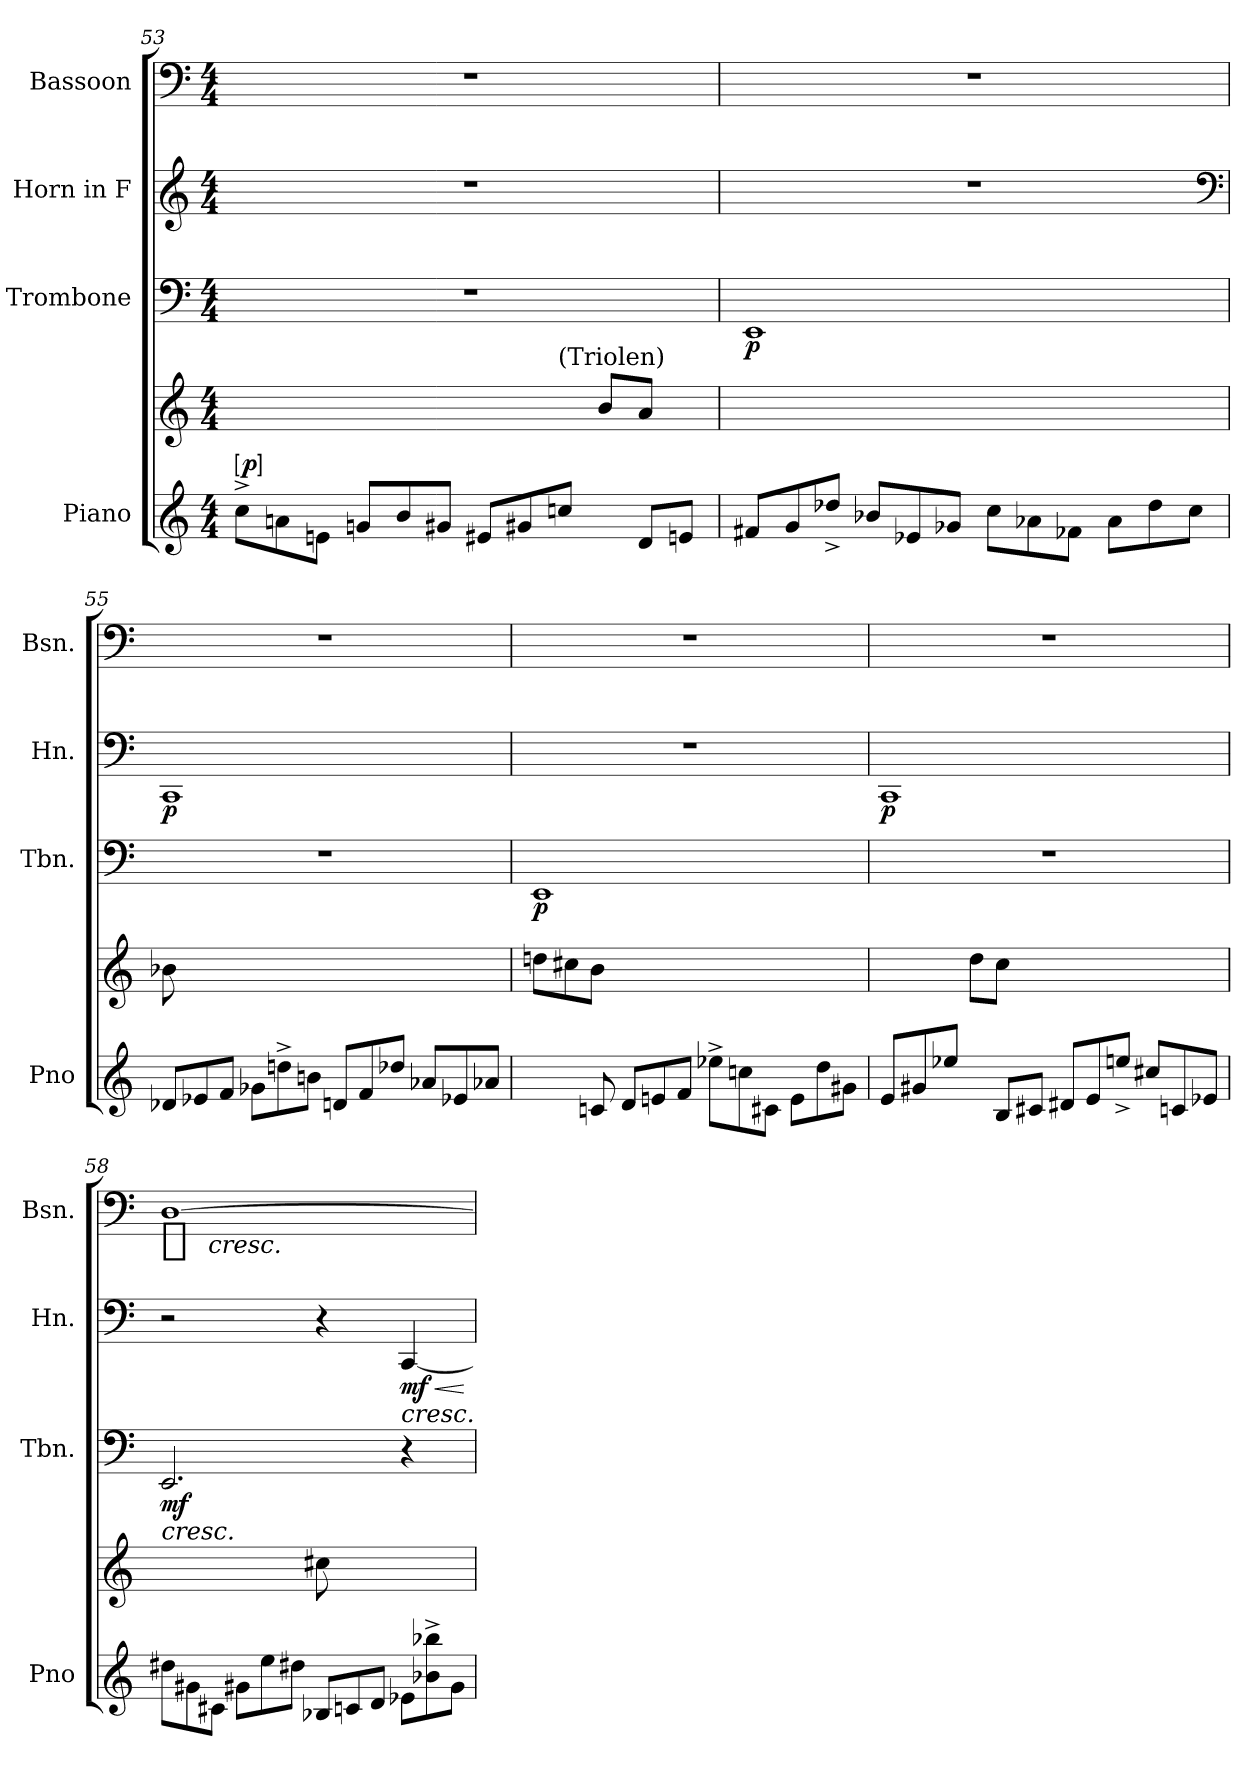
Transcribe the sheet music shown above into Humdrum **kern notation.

**kern	**kern	**dynam	**kern	**dynam	**kern	**dynam	**kern	**dynam
*part4	*part4	*part4	*part3	*part3	*part2	*part2	*part1	*part1
*staff5	*staff4	*staff4/5	*staff3	*staff3	*staff2	*staff2	*staff1	*staff1
*I"Piano	*	*	*I"Trombone	*	*I"Horn in F	*	*I"Bassoon	*
*I'Pno	*	*	*I'Tbn.	*	*I'Hn.	*	*I'Bsn.	*
*clefG2	*clefG2	*	*clefF4	*	*clefG2	*	*clefF4	*
*	*	*	*	*	*ITrd-3c-5	*	*	*
*k[]	*	*	*k[]	*	*	*	*k[]	*
*M4/4	*M4/4	*	*M4/4	*	*M4/4	*	*M4/4	*
*MM131	*MM131	*	*MM131	*	*MM131	*	*MM131	*
*Xtuplet	*	*	*	*	*	*	*	*
=53	=53	=53	=53	=53	=53	=53	=53	=53
!	!LO:TX:t=[quarter] = 131	!	!	!	!	!	!	!
!	!	!LO:DY:a=2:ed=brack	!	!	!	!	!	!
*	*^	*	*	*	*	*	*	*
12cc^\L	4ryy	3%2ryy	p	1r	.	1r	.	1r	.
12an\	.	.	.	.	.	.	.	.	.
12en/J	.	.	.	.	.	.	.	.	.
12gnL	4ryy	.	.	.	.	.	.	.	.
12b/	.	.	.	.	.	.	.	.	.
12g#X\J	.	.	.	.	.	.	.	.	.
12e#X/L	4ryy	.	.	.	.	.	.	.	.
12g#X	.	.	.	.	.	.	.	.	.
!	!	!LO:TX:a:t=(Triolen)	!	!	!	!	!	!	!
12ccn\J	.	3ryy	.	.	.	.	.	.	.
*	*Xtuplet	*	*	*	*	*	*	*	*
12ryy	12bL	.	.	.	.	.	.	.	.
12dL	12aJ	.	.	.	.	.	.	.	.
12enJ	12ryy	.	.	.	.	.	.	.	.
*	*v	*v	*	*	*	*	*	*	*
=54	=54	=54	=54	=54	=54	=54	=54	=54
12f#X/L	1ryy	.	1EE	p	1r	.	1r	.
12g	.	.	.	.	.	.	.	.
12dd-X^>\J	.	.	.	.	.	.	.	.
12b-X\L	.	.	.	.	.	.	.	.
12e-X/	.	.	.	.	.	.	.	.
12g-XJ	.	.	.	.	.	.	.	.
12cc\L	.	.	.	.	.	.	.	.
12a-X\	.	.	.	.	.	.	.	.
12f-X/J	.	.	.	.	.	.	.	.
12a-/L	.	.	.	.	.	.	.	.
12dd-\	.	.	.	.	.	.	.	.
12cc\J	.	.	.	.	.	.	.	.
*	*	*	*	*	*clefF4	*	*	*
=55	=55	=55	=55	=55	=55	=55	=55	=55
12d-XL	12b-X	.	1r	.	1FF	p	1r	.
12e-X	12ryy	.	.	.	.	.	.	.
12fJ	12ryy	.	.	.	.	.	.	.
12g-X/L	4ryy	.	.	.	.	.	.	.
12ddn^\	.	.	.	.	.	.	.	.
12bn\J	.	.	.	.	.	.	.	.
12dn/L	4ryy	.	.	.	.	.	.	.
12f	.	.	.	.	.	.	.	.
12dd-X\J	.	.	.	.	.	.	.	.
12a-X\L	4ryy	.	.	.	.	.	.	.
12e-X/	.	.	.	.	.	.	.	.
12a-XJ	.	.	.	.	.	.	.	.
=56	=56	=56	=56	=56	=56	=56	=56	=56
12ryy	12ddnL	.	1EE	p	1r	.	1r	.
12ryy	12cc#X	.	.	.	.	.	.	.
12cn	12bJ	.	.	.	.	.	.	.
12dL	4ryy	.	.	.	.	.	.	.
12en	.	.	.	.	.	.	.	.
12fJ	.	.	.	.	.	.	.	.
12ee-X^\L	4ryy	.	.	.	.	.	.	.
12ccn\	.	.	.	.	.	.	.	.
12c#X/J	.	.	.	.	.	.	.	.
12e/L	4ryy	.	.	.	.	.	.	.
12dd\	.	.	.	.	.	.	.	.
12g#X\J	.	.	.	.	.	.	.	.
=57	=57	=57	=57	=57	=57	=57	=57	=57
12e/L	4ryy	.	1r	.	1FF	p	1r	.
12g#X	.	.	.	.	.	.	.	.
12ee-X\J	.	.	.	.	.	.	.	.
12ryy	12ddL	.	.	.	.	.	.	.
12BL	12ccJ	.	.	.	.	.	.	.
12c#XJ	12ryy	.	.	.	.	.	.	.
12d#X/L	4ryy	.	.	.	.	.	.	.
12e	.	.	.	.	.	.	.	.
12een^\J	.	.	.	.	.	.	.	.
12cc#X\L	4ryy	.	.	.	.	.	.	.
12cn/	.	.	.	.	.	.	.	.
12e-XJ	.	.	.	.	.	.	.	.
=58	=58	=58	=58	=58	=58	=58	=58	=58
!	!	!	!LO:TX:b:i:t=cresc.	!	!	!	!	!
!	!	!	!	!	!	!	!	!LO:DY:t=%s cresc.
12dd#X\L	4ryy	.	2.EE	mf	2r	.	[1D	p
12g#X\	.	.	.	.	.	.	.	.
12c#X/J	.	.	.	.	.	.	.	.
12g#X/L	4ryy	.	.	.	.	.	.	.
12ee\	.	.	.	.	.	.	.	.
12dd#X\J	.	.	.	.	.	.	.	.
12B-XL	12cc#X	.	.	.	4r	.	.	.
12cn	12ryy	.	.	.	.	.	.	.
12dJ	12ryy	.	.	.	.	.	.	.
!	!	!	!	!	!LO:TX:b:i:t=cresc.	!	!	!
!	!	!	!	!	!	!LO:HP:b	!	!
12e-X/L	4ryy	.	4r	.	[4FF	< mf	.	.
12b-X^\ 12bb-X^\	.	.	.	.	.	.	.	.
12g#\J	.	.	.	.	.	.	.	.
.	.	.	.	.	.	[	.	.
=	=	=	=	=	=	=	=	=
*-	*-	*-	*-	*-	*-	*-	*-	*-
